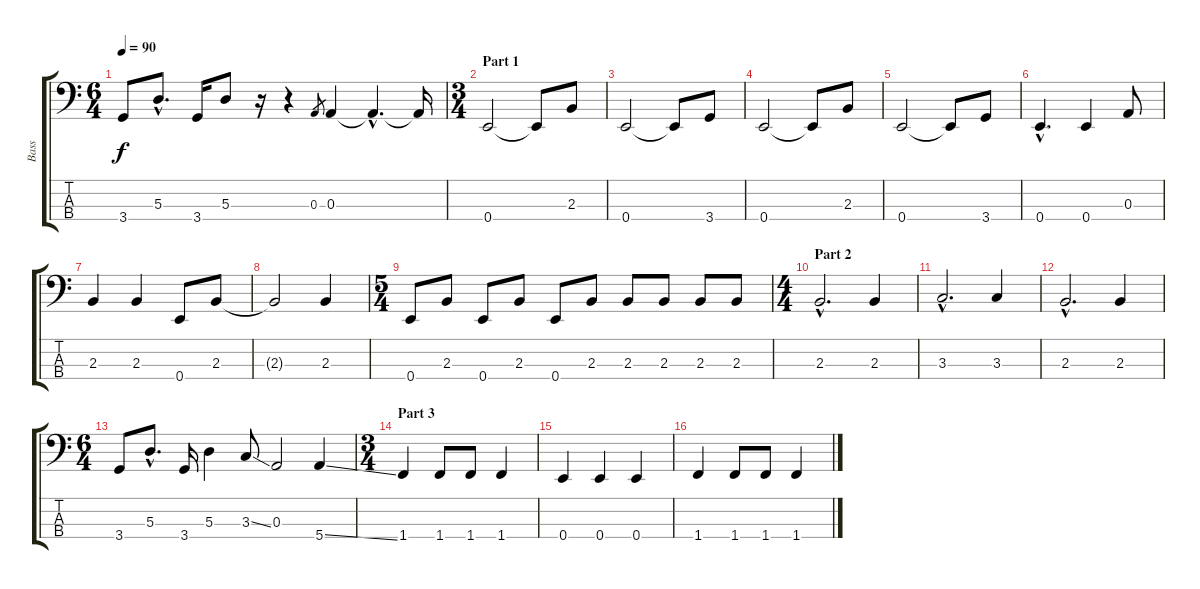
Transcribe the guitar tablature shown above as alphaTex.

\track ("Bass" "Bass") {instrument electricbassfinger}
\staff {score tabs}
\tuning (G2 D2 A1 E1) {hide}
\ts (6 4)
\tempo 90
\clef f4
\ks c
3.4.8{dy f} 5.3{hac}.8{d} 3.4.16 5.3.8 r.16 r.4 0.3.8{gr} 0.3.4 0.3{hac t}.4{d} 0.3{t}.16 |
\ts (3 4)
\section ("" "Part 1")
0.4.2 0.4{t}.8 2.3.8 |
0.4.2 0.4{t}.8 3.4.8 |
0.4.2 0.4{t}.8 2.3.8 |
0.4.2 0.4{t}.8 3.4.8 |
0.4{hac}.4{d} 0.4.4 0.3.8 |
2.3.4 2.3.4 0.4.8 2.3.8 |
2.3{t}.2 2.3.4 |
\ts (5 4)
0.4.8 2.3.8 0.4.8 2.3.8 0.4.8 2.3.8 2.3.8 2.3.8 2.3.8 2.3.8 |
\ts (4 4)
\section ("" "Part 2")
2.3{hac}.2{d} 2.3.4 |
3.3{hac}.2{d} 3.3.4 |
2.3{hac}.2{d} 2.3.4 |
\ts (6 4)
3.4.8 5.3{hac}.8{d} 3.4.16 5.3.4 3.3{ss}.8 0.3.2 5.4{ss}.4 |
\ts (3 4)
\section ("" "Part 3")
1.4.4 1.4.8 1.4.8 1.4.4 |
0.4.4 0.4.4 0.4.4 |
1.4.4 1.4.8 1.4.8 1.4.4
